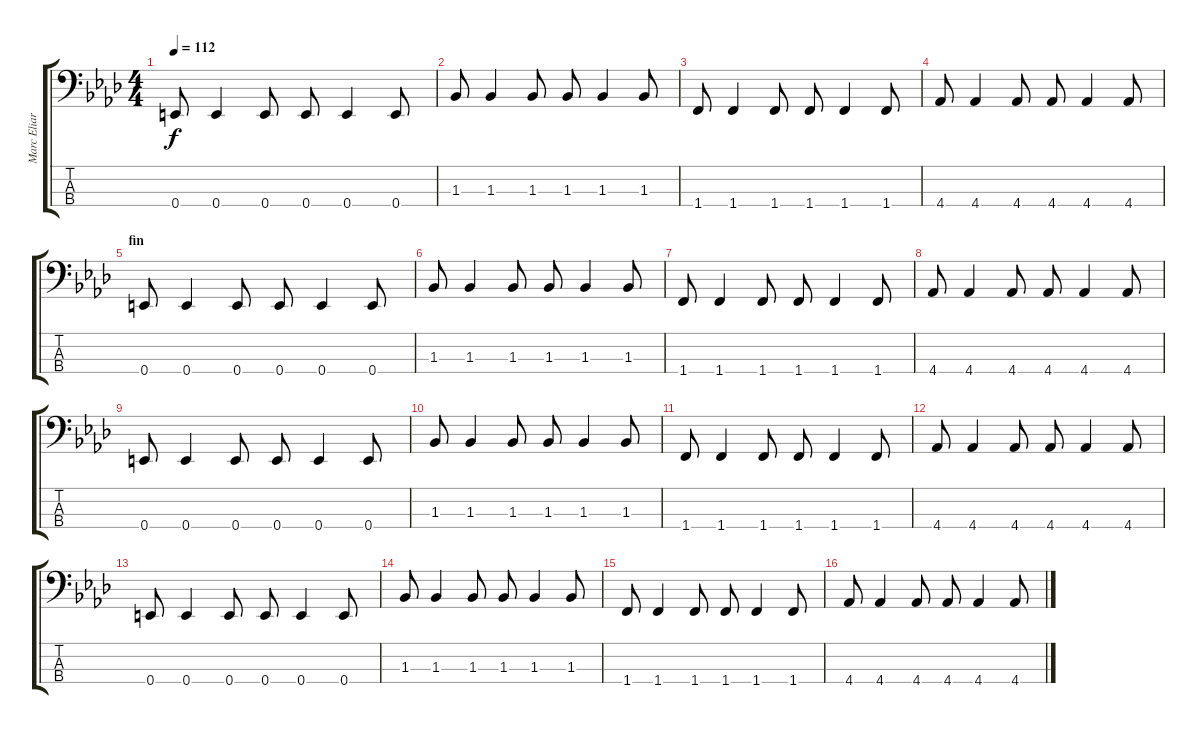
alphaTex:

\track ("Marc Eliard (basse)" "Marc Eliar") {instrument electricbassfinger}
\staff {score tabs}
\tuning (G2 D2 A1 E1) {hide}
\ts (4 4)
\tempo 112
\clef f4
\ks ab
0.4.8{dy f} 0.4.4 0.4.8 0.4.8 0.4.4 0.4.8 |
1.3.8 1.3.4 1.3.8 1.3.8 1.3.4 1.3.8 |
1.4.8 1.4.4 1.4.8 1.4.8 1.4.4 1.4.8 |
4.4.8 4.4.4 4.4.8 4.4.8 4.4.4 4.4.8 |
\section ("" "fin")
0.4.8 0.4.4 0.4.8 0.4.8 0.4.4 0.4.8 |
1.3.8 1.3.4 1.3.8 1.3.8 1.3.4 1.3.8 |
1.4.8 1.4.4 1.4.8 1.4.8 1.4.4 1.4.8 |
4.4.8 4.4.4 4.4.8 4.4.8 4.4.4 4.4.8 |
0.4.8 0.4.4 0.4.8 0.4.8 0.4.4 0.4.8 |
1.3.8 1.3.4 1.3.8 1.3.8 1.3.4 1.3.8 |
1.4.8 1.4.4 1.4.8 1.4.8 1.4.4 1.4.8 |
4.4.8 4.4.4 4.4.8 4.4.8 4.4.4 4.4.8 |
0.4.8{volume 13} 0.4.4 0.4.8 0.4.8 0.4.4 0.4.8 |
1.3.8 1.3.4 1.3.8 1.3.8 1.3.4 1.3.8 |
1.4.8{volume 12} 1.4.4 1.4.8 1.4.8 1.4.4 1.4.8 |
4.4.8 4.4.4 4.4.8 4.4.8 4.4.4 4.4.8
